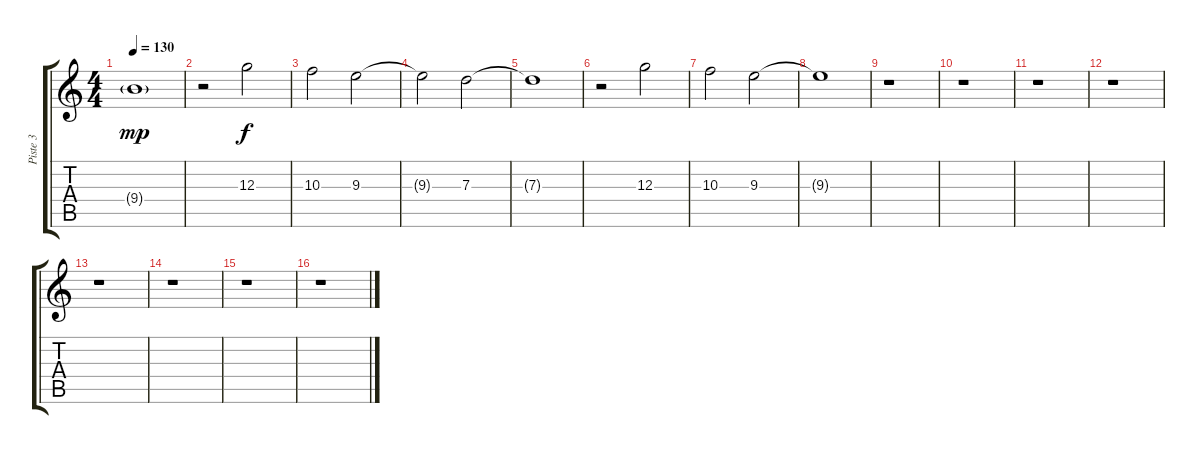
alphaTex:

\track ("Piste 3" "Piste 3") {instrument distortionguitar}
\staff {score tabs}
\tuning (E4 B3 G3 D3 A2 D2) {hide}
\ts (4 4)
\tempo 130
\clef g2
\ks c
9.4{g}.1{dy mp} |
r.2 12.3.2{dy f} |
10.3.2 9.3.2 |
9.3{t}.2 7.3.2 |
7.3{t}.1 |
r.2 12.3.2 |
10.3.2 9.3.2 |
9.3{t}.1 |
r.1 |
r.1 |
r.1 |
r.1 |
r.1 |
r.1 |
r.1 |
r.1
